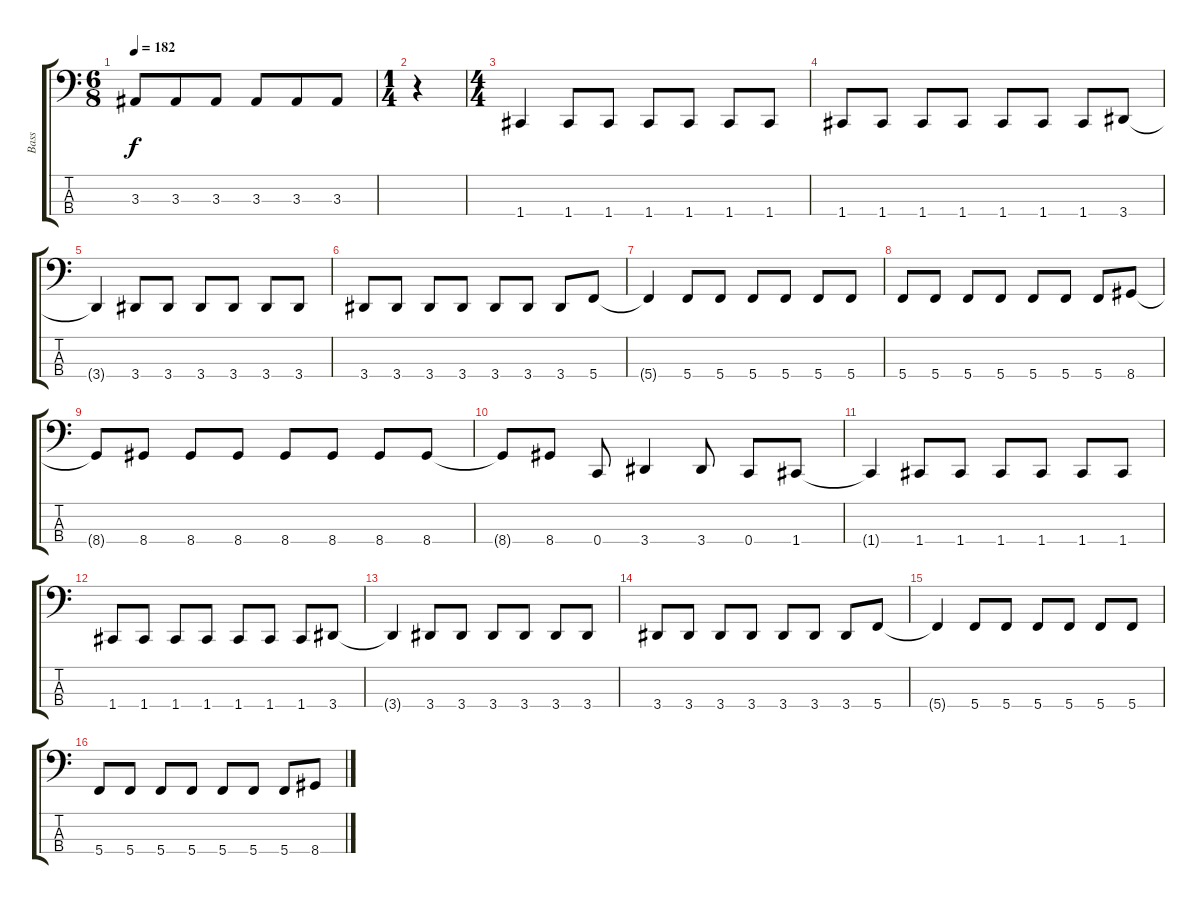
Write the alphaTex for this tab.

\track ("Bass" "Bass") {instrument electricbasspick}
\staff {score tabs}
\tuning (F2 C2 G1 C1) {hide}
\ts (6 8)
\tempo 182
\clef f4
\ks c
3.3.8{dy f} 3.3.8 3.3.8 3.3.8 3.3.8 3.3.8 |
\ts (1 4)
r.4 |
\ts (4 4)
1.4.4 1.4.8 1.4.8 1.4.8 1.4.8 1.4.8 1.4.8 |
1.4.8 1.4.8 1.4.8 1.4.8 1.4.8 1.4.8 1.4.8 3.4.8 |
3.4{t}.4 3.4.8 3.4.8 3.4.8 3.4.8 3.4.8 3.4.8 |
3.4.8 3.4.8 3.4.8 3.4.8 3.4.8 3.4.8 3.4.8 5.4.8 |
5.4{t}.4 5.4.8 5.4.8 5.4.8 5.4.8 5.4.8 5.4.8 |
5.4.8 5.4.8 5.4.8 5.4.8 5.4.8 5.4.8 5.4.8 8.4.8 |
8.4{t}.8 8.4.8 8.4.8 8.4.8 8.4.8 8.4.8 8.4.8 8.4.8 |
8.4{t}.8 8.4.8 0.4.8 3.4.4 3.4.8 0.4.8 1.4.8 |
1.4{t}.4 1.4.8 1.4.8 1.4.8 1.4.8 1.4.8 1.4.8 |
1.4.8 1.4.8 1.4.8 1.4.8 1.4.8 1.4.8 1.4.8 3.4.8 |
3.4{t}.4 3.4.8 3.4.8 3.4.8 3.4.8 3.4.8 3.4.8 |
3.4.8 3.4.8 3.4.8 3.4.8 3.4.8 3.4.8 3.4.8 5.4.8 |
5.4{t}.4 5.4.8 5.4.8 5.4.8 5.4.8 5.4.8 5.4.8 |
5.4.8 5.4.8 5.4.8 5.4.8 5.4.8 5.4.8 5.4.8 8.4.8
